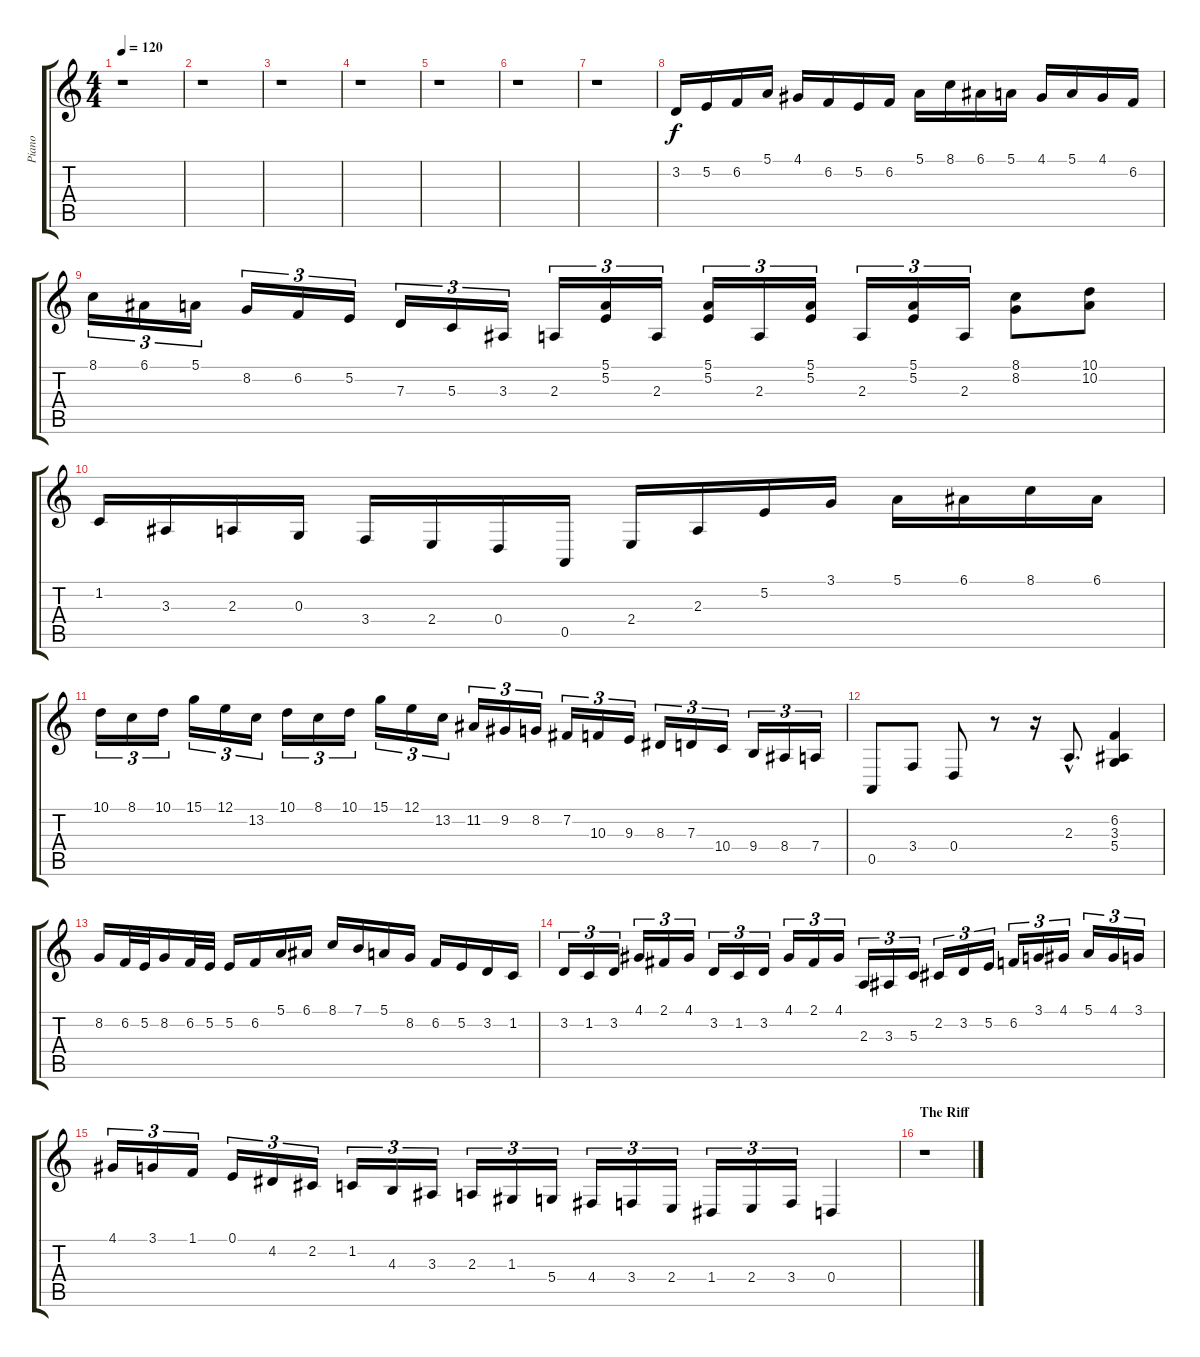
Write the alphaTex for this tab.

\track ("Piano" "Piano") {instrument acousticgrandpiano}
\staff {score tabs}
\tuning (E4 B3 G3 D3 A2 E2) {hide}
\ts (4 4)
\tempo 120
\clef g2
\ks c
r.1{dy f} |
r.1 |
r.1 |
r.1 |
r.1 |
r.1 |
r.1 |
3.2.16 5.2.16 6.2.16 5.1.16 4.1.16 6.2.16 5.2.16 6.2.16 5.1.16 8.1.16 6.1.16 5.1.16 4.1.16 5.1.16 4.1.16 6.2.16 |
8.1.16{tu (3 2)} 6.1.16{tu (3 2)} 5.1.16{tu (3 2)} 8.2.16{tu (3 2)} 6.2.16{tu (3 2)} 5.2.16{tu (3 2)} 7.3.16{tu (3 2)} 5.3.16{tu (3 2)} 3.3.16{tu (3 2)} 2.3.16{tu (3 2)} (5.1 5.2).16{tu (3 2)} 2.3.16{tu (3 2)} (5.1 5.2).16{tu (3 2)} 2.3.16{tu (3 2)} (5.1 5.2).16{tu (3 2)} 2.3.16{tu (3 2)} (5.1 5.2).16{tu (3 2)} 2.3.16{tu (3 2)} (8.1 8.2).8 (10.1 10.2).8 |
1.2.16 3.3.16 2.3.16 0.3.16 3.4.16 2.4.16 0.4.16 0.5.16 2.4.16 2.3.16 5.2.16 3.1.16 5.1.16 6.1.16 8.1.16 6.1.16 |
10.1.16{tu (3 2)} 8.1.16{tu (3 2)} 10.1.16{tu (3 2)} 15.1.16{tu (3 2)} 12.1.16{tu (3 2)} 13.2.16{tu (3 2)} 10.1.16{tu (3 2)} 8.1.16{tu (3 2)} 10.1.16{tu (3 2)} 15.1.16{tu (3 2)} 12.1.16{tu (3 2)} 13.2.16{tu (3 2)} 11.2.16{tu (3 2)} 9.2.16{tu (3 2)} 8.2.16{tu (3 2)} 7.2.16{tu (3 2)} 10.3.16{tu (3 2)} 9.3.16{tu (3 2)} 8.3.16{tu (3 2)} 7.3.16{tu (3 2)} 10.4.16{tu (3 2)} 9.4.16{tu (3 2)} 8.4.16{tu (3 2)} 7.4.16{tu (3 2)} |
0.5.8 3.4.8 0.4.8 r.8 r.16 2.3{hac}.8{d} (6.2 3.3 5.4).4 |
8.2.16 6.2.32 5.2.32 8.2.16 6.2.32 5.2.32 5.2.16 6.2.16 5.1.16 6.1.16 8.1.16 7.1.16 5.1.16 8.2.16 6.2.16 5.2.16 3.2.16 1.2.16 |
3.2.16{tu (3 2)} 1.2.16{tu (3 2)} 3.2.16{tu (3 2)} 4.1.16{tu (3 2)} 2.1.16{tu (3 2)} 4.1.16{tu (3 2)} 3.2.16{tu (3 2)} 1.2.16{tu (3 2)} 3.2.16{tu (3 2)} 4.1.16{tu (3 2)} 2.1.16{tu (3 2)} 4.1.16{tu (3 2)} 2.3.16{tu (3 2)} 3.3.16{tu (3 2)} 5.3.16{tu (3 2)} 2.2.16{tu (3 2)} 3.2.16{tu (3 2)} 5.2.16{tu (3 2)} 6.2.16{tu (3 2)} 3.1.16{tu (3 2)} 4.1.16{tu (3 2)} 5.1.16{tu (3 2)} 4.1.16{tu (3 2)} 3.1.16{tu (3 2)} |
4.1.16{tu (3 2)} 3.1.16{tu (3 2)} 1.1.16{tu (3 2)} 0.1.16{tu (3 2)} 4.2.16{tu (3 2)} 2.2.16{tu (3 2)} 1.2.16{tu (3 2)} 4.3.16{tu (3 2)} 3.3.16{tu (3 2)} 2.3.16{tu (3 2)} 1.3.16{tu (3 2)} 5.4.16{tu (3 2)} 4.4.16{tu (3 2)} 3.4.16{tu (3 2)} 2.4.16{tu (3 2)} 1.4.16{tu (3 2)} 2.4.16{tu (3 2)} 3.4.16{tu (3 2)} 0.4.4 |
\section ("" "The Riff")
r.1
